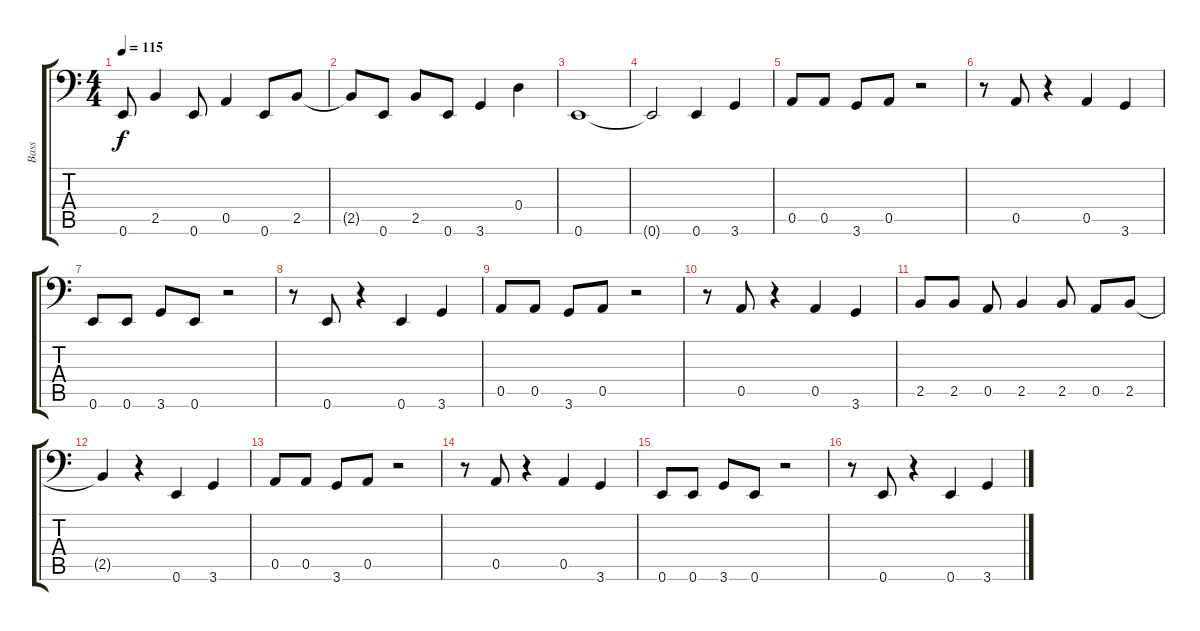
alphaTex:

\track ("Bass" "Bass") {instrument electricbassfinger}
\staff {score tabs}
\tuning (E3 B2 G2 D2 A1 E1) {hide}
\ts (4 4)
\tempo 115
\clef f4
\ks c
0.6.8{dy f} 2.5.4 0.6.8 0.5.4 0.6.8 2.5.8 |
2.5{t}.8 0.6.8 2.5.8 0.6.8 3.6.4 0.4.4 |
0.6.1 |
0.6{t}.2 0.6.4 3.6.4 |
0.5.8 0.5.8 3.6.8 0.5.8 r.2 |
r.8 0.5.8 r.4 0.5.4 3.6.4 |
0.6.8 0.6.8 3.6.8 0.6.8 r.2 |
r.8 0.6.8 r.4 0.6.4 3.6.4 |
0.5.8 0.5.8 3.6.8 0.5.8 r.2 |
r.8 0.5.8 r.4 0.5.4 3.6.4 |
2.5.8 2.5.8 0.5.8 2.5.4 2.5.8 0.5.8 2.5.8 |
2.5{t}.4 r.4 0.6.4 3.6.4 |
0.5.8 0.5.8 3.6.8 0.5.8 r.2 |
r.8 0.5.8 r.4 0.5.4 3.6.4 |
0.6.8 0.6.8 3.6.8 0.6.8 r.2 |
r.8 0.6.8 r.4 0.6.4 3.6.4
